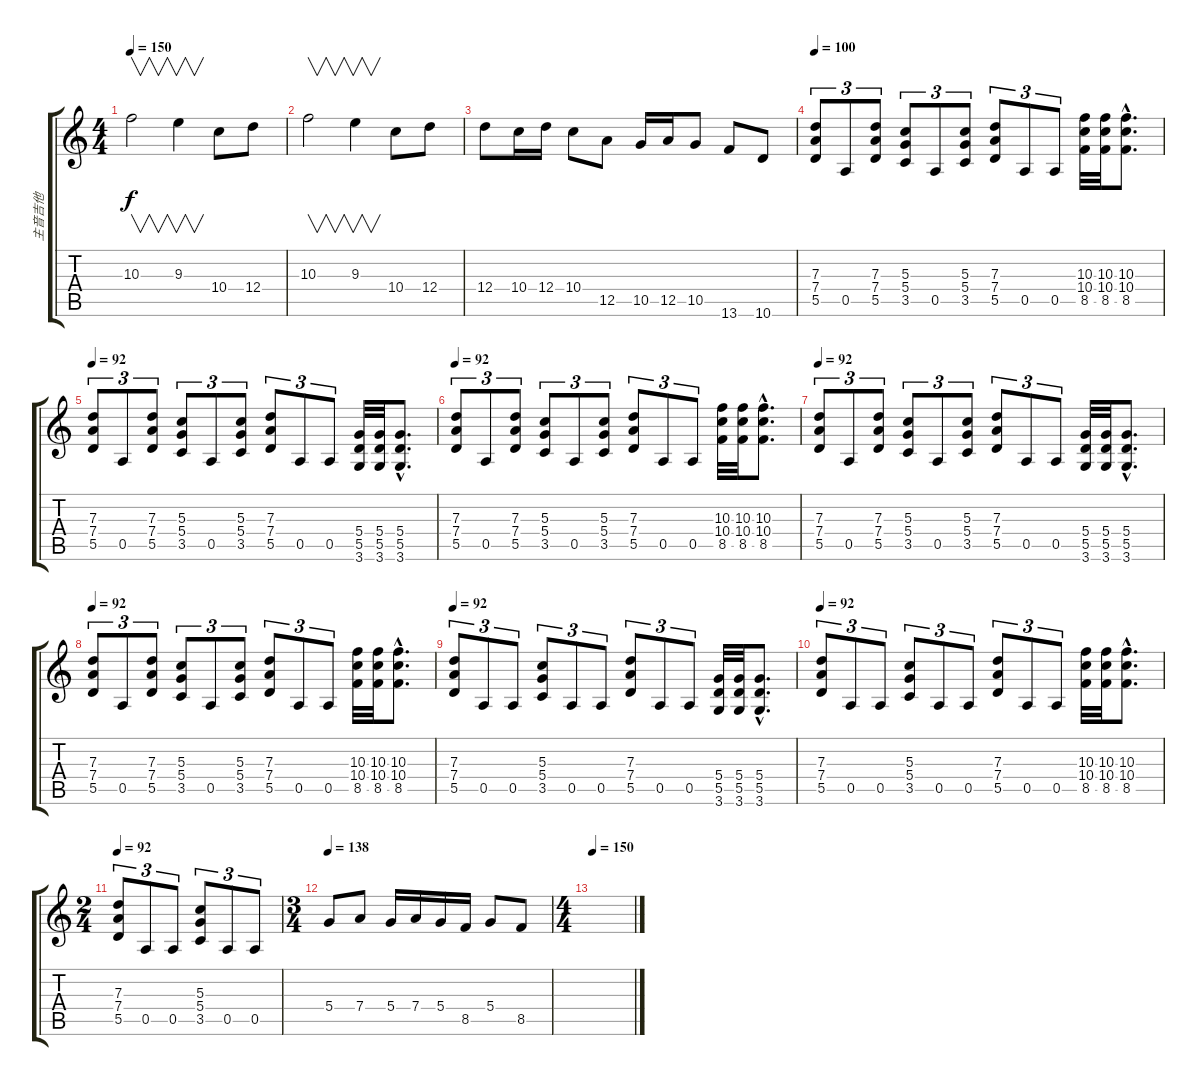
\track ("主音吉他" "主音吉他") {instrument distortionguitar}
\staff {score tabs}
\tuning (E4 B3 G3 D3 A2 E2) {hide}
\ts (4 4)
\tempo 150
\clef g2
\ks c
10.3.2{v dy f} 9.3.4{v} 10.4.8 12.4.8 |
10.3.2{v} 9.3.4{v} 10.4.8 12.4.8 |
12.4.8 10.4.16 12.4.16 10.4.8 12.5.8 10.5.16 12.5.16 10.5.8 13.6.8 10.6.8 |
\tempo 92
\tempo 100
(7.3 7.4 5.5).8{tu (3 2)} 0.5.8{tu (3 2)} (7.3 7.4 5.5).8{tu (3 2)} (5.3 5.4 3.5).8{tu (3 2)} 0.5.8{tu (3 2)} (5.3 5.4 3.5).8{tu (3 2)} (7.3 7.4 5.5).8{tu (3 2)} 0.5.8{tu (3 2)} 0.5.8{tu (3 2)} (10.3 10.4 8.5).32 (10.3 10.4 8.5).32 (10.3{hac} 10.4{hac} 8.5{hac}).8{d} |
\tempo 92
(7.3 7.4 5.5).8{tu (3 2)} 0.5.8{tu (3 2)} (7.3 7.4 5.5).8{tu (3 2)} (5.3 5.4 3.5).8{tu (3 2)} 0.5.8{tu (3 2)} (5.3 5.4 3.5).8{tu (3 2)} (7.3 7.4 5.5).8{tu (3 2)} 0.5.8{tu (3 2)} 0.5.8{tu (3 2)} (5.4 5.5 3.6).32 (5.4 5.5 3.6).32 (5.4{hac} 5.5{hac} 3.6{hac}).8{d} |
\tempo 92
(7.3 7.4 5.5).8{tu (3 2)} 0.5.8{tu (3 2)} (7.3 7.4 5.5).8{tu (3 2)} (5.3 5.4 3.5).8{tu (3 2)} 0.5.8{tu (3 2)} (5.3 5.4 3.5).8{tu (3 2)} (7.3 7.4 5.5).8{tu (3 2)} 0.5.8{tu (3 2)} 0.5.8{tu (3 2)} (10.3 10.4 8.5).32 (10.3 10.4 8.5).32 (10.3{hac} 10.4{hac} 8.5{hac}).8{d} |
\tempo 92
(7.3 7.4 5.5).8{tu (3 2)} 0.5.8{tu (3 2)} (7.3 7.4 5.5).8{tu (3 2)} (5.3 5.4 3.5).8{tu (3 2)} 0.5.8{tu (3 2)} (5.3 5.4 3.5).8{tu (3 2)} (7.3 7.4 5.5).8{tu (3 2)} 0.5.8{tu (3 2)} 0.5.8{tu (3 2)} (5.4 5.5 3.6).32 (5.4 5.5 3.6).32 (5.4{hac} 5.5{hac} 3.6{hac}).8{d} |
\tempo 92
(7.3 7.4 5.5).8{tu (3 2)} 0.5.8{tu (3 2)} (7.3 7.4 5.5).8{tu (3 2)} (5.3 5.4 3.5).8{tu (3 2)} 0.5.8{tu (3 2)} (5.3 5.4 3.5).8{tu (3 2)} (7.3 7.4 5.5).8{tu (3 2)} 0.5.8{tu (3 2)} 0.5.8{tu (3 2)} (10.3 10.4 8.5).32 (10.3 10.4 8.5).32 (10.3{hac} 10.4{hac} 8.5{hac}).8{d} |
\tempo 92
(7.3 7.4 5.5).8{tu (3 2)} 0.5.8{tu (3 2)} 0.5.8{tu (3 2)} (5.3 5.4 3.5).8{tu (3 2)} 0.5.8{tu (3 2)} 0.5.8{tu (3 2)} (7.3 7.4 5.5).8{tu (3 2)} 0.5.8{tu (3 2)} 0.5.8{tu (3 2)} (5.4 5.5 3.6).32 (5.4 5.5 3.6).32 (5.4{hac} 5.5{hac} 3.6{hac}).8{d} |
\tempo 92
(7.3 7.4 5.5).8{tu (3 2)} 0.5.8{tu (3 2)} 0.5.8{tu (3 2)} (5.3 5.4 3.5).8{tu (3 2)} 0.5.8{tu (3 2)} 0.5.8{tu (3 2)} (7.3 7.4 5.5).8{tu (3 2)} 0.5.8{tu (3 2)} 0.5.8{tu (3 2)} (10.3 10.4 8.5).32 (10.3 10.4 8.5).32 (10.3{hac} 10.4{hac} 8.5{hac}).8{d} |
\ts (2 4)
\tempo 92
(7.3 7.4 5.5).8{tu (3 2)} 0.5.8{tu (3 2)} 0.5.8{tu (3 2)} (5.3 5.4 3.5).8{tu (3 2)} 0.5.8{tu (3 2)} 0.5.8{tu (3 2)} |
\ts (3 4)
\tempo 138
5.4.8 7.4.8 5.4.16 7.4.16 5.4.16 8.5.16 5.4.8 8.5.8 |
\ts (4 4)
\tempo 150
